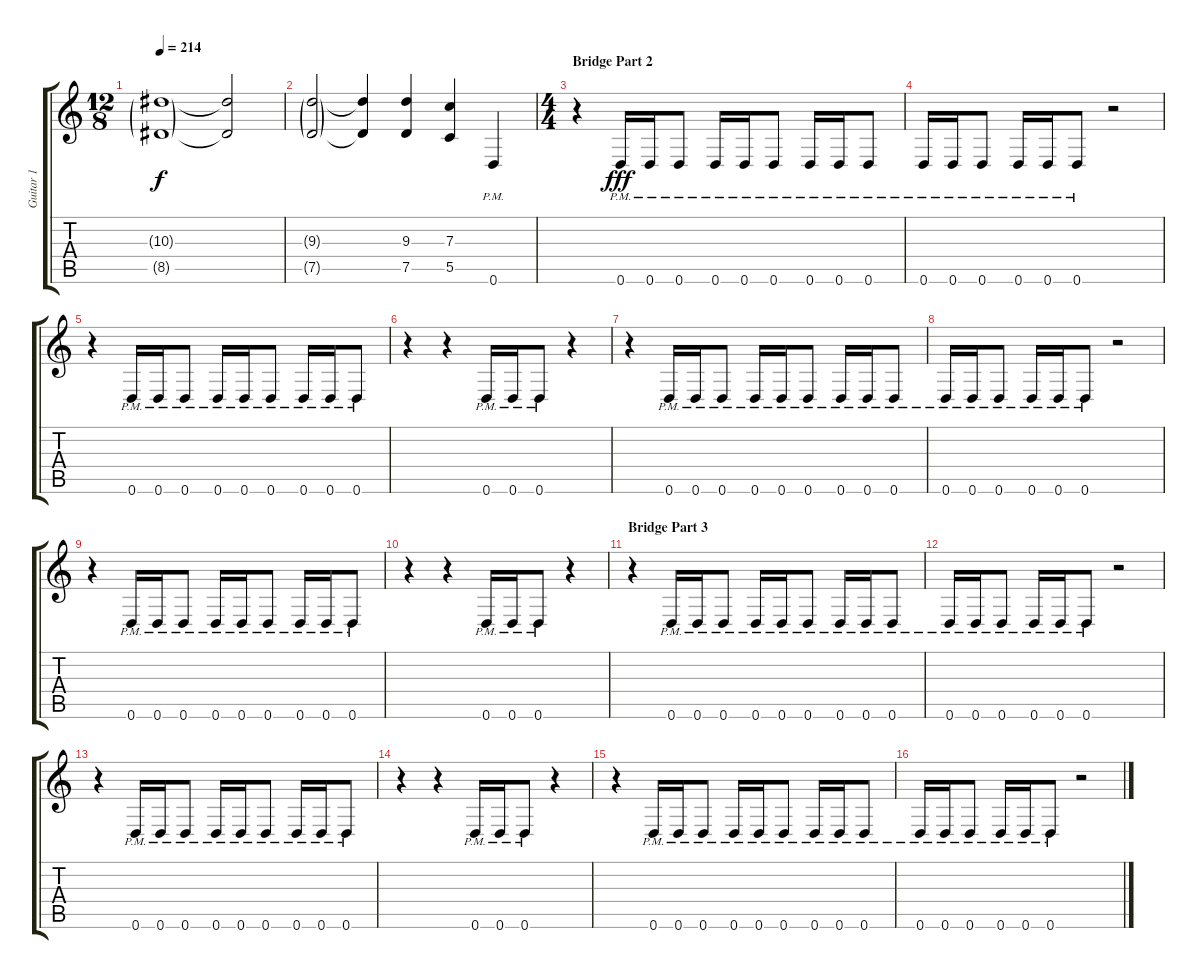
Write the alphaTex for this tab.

\track ("Guitar 1" "Guitar 1") {instrument distortionguitar}
\staff {score tabs}
\tuning (D4 A3 F3 C3 G2 D2) {hide}
\ts (12 8)
\tempo 214
\clef g2
\ks c
(10.3{g} 8.5{g}).1{dy f} (10.3{t} 8.5{t}).2 |
(9.3{g} 7.5{g}).2 (9.3{t} 7.5{t}).4 (9.3 7.5).4 (7.3 5.5).4 0.6{pm}.4 |
\ts (4 4)
\section ("" "Bridge Part 2")
r.4 0.6{pm}.16{dy fff} 0.6{pm}.16 0.6{pm}.8 0.6{pm}.16 0.6{pm}.16 0.6{pm}.8 0.6{pm}.16 0.6{pm}.16 0.6{pm}.8 |
0.6{pm}.16 0.6{pm}.16 0.6{pm}.8 0.6{pm}.16 0.6{pm}.16 0.6{pm}.8 r.2 |
r.4 0.6{pm}.16 0.6{pm}.16 0.6{pm}.8 0.6{pm}.16 0.6{pm}.16 0.6{pm}.8 0.6{pm}.16 0.6{pm}.16 0.6{pm}.8 |
r.4 r.4 0.6{pm}.16 0.6{pm}.16 0.6{pm}.8 r.4 |
r.4 0.6{pm}.16 0.6{pm}.16 0.6{pm}.8 0.6{pm}.16 0.6{pm}.16 0.6{pm}.8 0.6{pm}.16 0.6{pm}.16 0.6{pm}.8 |
0.6{pm}.16 0.6{pm}.16 0.6{pm}.8 0.6{pm}.16 0.6{pm}.16 0.6{pm}.8 r.2 |
r.4 0.6{pm}.16 0.6{pm}.16 0.6{pm}.8 0.6{pm}.16 0.6{pm}.16 0.6{pm}.8 0.6{pm}.16 0.6{pm}.16 0.6{pm}.8 |
r.4 r.4 0.6{pm}.16 0.6{pm}.16 0.6{pm}.8 r.4 |
\section ("" "Bridge Part 3")
r.4 0.6{pm}.16 0.6{pm}.16 0.6{pm}.8 0.6{pm}.16 0.6{pm}.16 0.6{pm}.8 0.6{pm}.16 0.6{pm}.16 0.6{pm}.8 |
0.6{pm}.16 0.6{pm}.16 0.6{pm}.8 0.6{pm}.16 0.6{pm}.16 0.6{pm}.8 r.2 |
r.4 0.6{pm}.16 0.6{pm}.16 0.6{pm}.8 0.6{pm}.16 0.6{pm}.16 0.6{pm}.8 0.6{pm}.16 0.6{pm}.16 0.6{pm}.8 |
r.4 r.4 0.6{pm}.16 0.6{pm}.16 0.6{pm}.8 r.4 |
r.4 0.6{pm}.16 0.6{pm}.16 0.6{pm}.8 0.6{pm}.16 0.6{pm}.16 0.6{pm}.8 0.6{pm}.16 0.6{pm}.16 0.6{pm}.8 |
0.6{pm}.16 0.6{pm}.16 0.6{pm}.8 0.6{pm}.16 0.6{pm}.16 0.6{pm}.8 r.2
